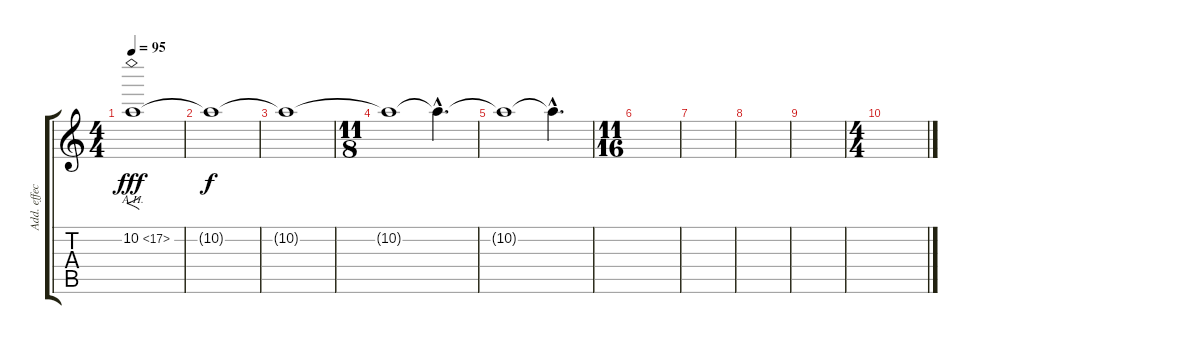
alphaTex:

\track ("Add. effects" "Add. effec") {instrument distortionguitar}
\staff {score tabs}
\tuning (E4 B3 G3 D3 A2 E2) {hide}
\ts (4 4)
\tempo 95
\clef g2
\ks c
10.2{ah 7}.1{f dy fff} |
10.2{t}.1{dy f volume 0} |
10.2{t}.1 |
\ts (11 8)
10.2{t}.1 10.2{hac t}.4{d} |
10.2{t}.1 10.2{hac t}.4{d} |
\ts (11 16)
|
|
|
|
\ts (4 4)
